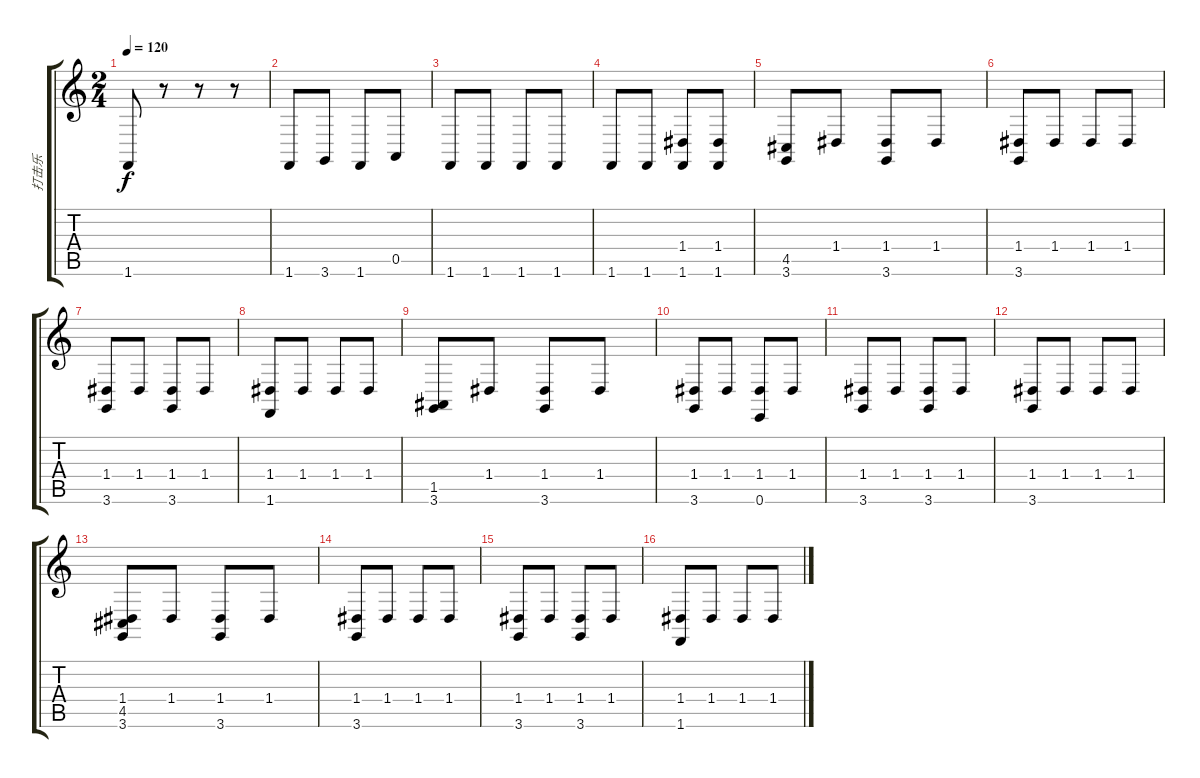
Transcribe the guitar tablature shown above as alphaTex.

\track ("打击乐" "打击乐") {instrument taikodrum}
\staff {score tabs}
\tuning (E4 B3 G3 D3 A2 E2) {hide}
\ts (2 4)
\tempo 120
\clef g2
\ks c
1.6.8{dy f} r.8 r.8 r.8 |
1.6.8 3.6.8 1.6.8 0.5.8 |
1.6.8 1.6.8 1.6.8 1.6.8 |
1.6.8 1.6.8 (1.4 1.6).8 (1.4 1.6).8 |
(4.5 3.6).8 1.4.8 (1.4 3.6).8 1.4.8 |
(1.4 3.6).8 1.4.8 1.4.8 1.4.8 |
(1.4 3.6).8 1.4.8 (1.4 3.6).8 1.4.8 |
(1.4 1.6).8 1.4.8 1.4.8 1.4.8 |
(1.5 3.6).8 1.4.8 (1.4 3.6).8 1.4.8 |
(1.4 3.6).8 1.4.8 (1.4 0.6).8 1.4.8 |
(1.4 3.6).8 1.4.8 (1.4 3.6).8 1.4.8 |
(1.4 3.6).8 1.4.8 1.4.8 1.4.8 |
(1.4 4.5 3.6).8 1.4.8 (1.4 3.6).8 1.4.8 |
(1.4 3.6).8 1.4.8 1.4.8 1.4.8 |
(1.4 3.6).8 1.4.8 (1.4 3.6).8 1.4.8 |
(1.4 1.6).8 1.4.8 1.4.8 1.4.8
